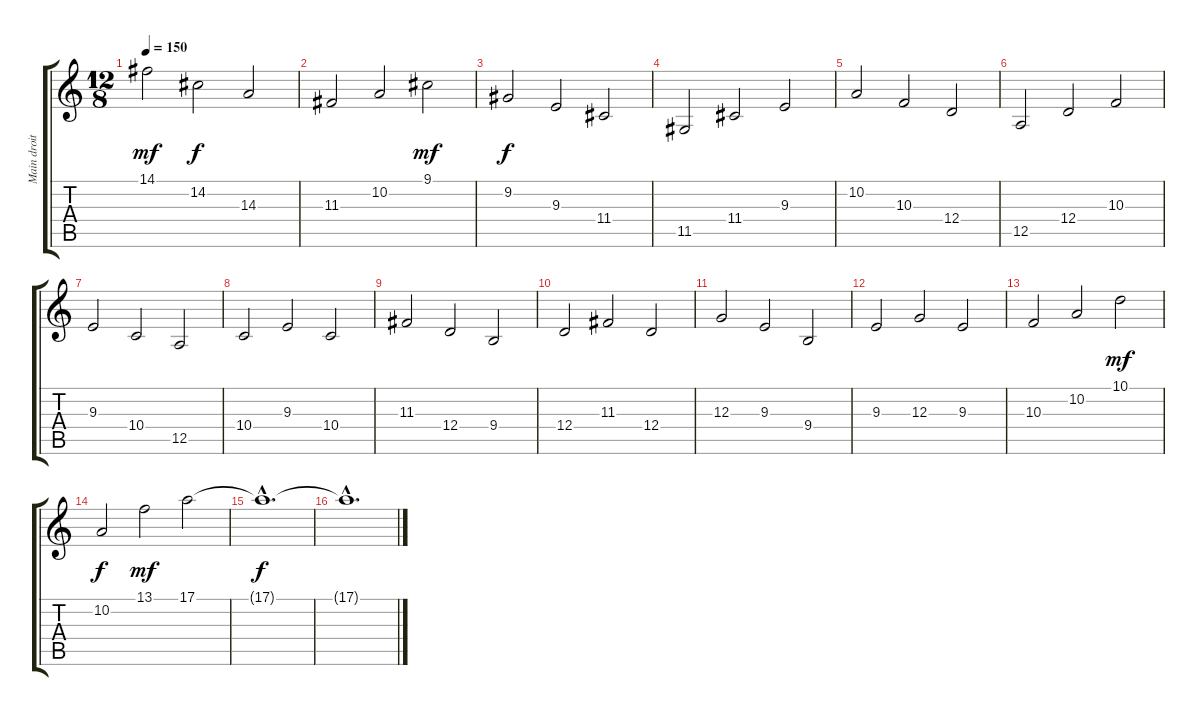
\track ("Main droite" "Main droit") {instrument pad2warm}
\staff {score tabs}
\tuning (E4 B3 G3 D3 A2 E2) {hide}
\ts (12 8)
\tempo 150
\clef g2
\ks c
14.1.2{dy mf} 14.2.2{dy f} 14.3.2 |
11.3.2 10.2.2 9.1.2{dy mf} |
9.2.2{dy f} 9.3.2 11.4.2 |
11.5.2 11.4.2 9.3.2 |
10.2.2 10.3.2 12.4.2 |
12.5.2 12.4.2 10.3.2 |
9.3.2 10.4.2 12.5.2 |
10.4.2 9.3.2 10.4.2 |
11.3.2 12.4.2 9.4.2 |
12.4.2 11.3.2 12.4.2 |
12.3.2 9.3.2 9.4.2 |
9.3.2 12.3.2 9.3.2 |
10.3.2 10.2.2 10.1.2{dy mf} |
10.2.2{dy f} 13.1.2{dy mf} 17.1.2 |
17.1{hac t}.1{d dy f} |
17.1{hac t}.1{d}
